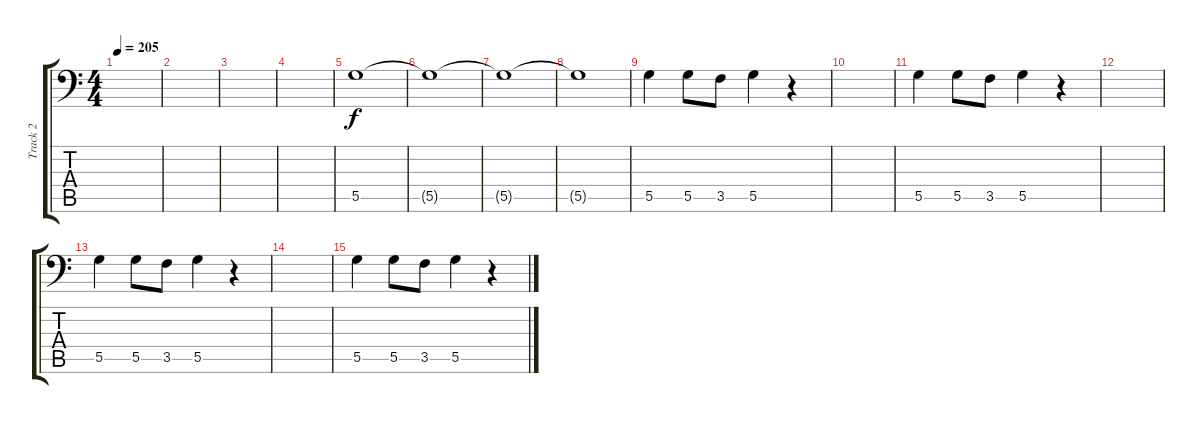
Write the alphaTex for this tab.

\track ("Track 2" "Track 2") {instrument electricbasspick}
\staff {score tabs}
\tuning (A3 E3 C3 G2 D2 A1) {hide}
\ts (4 4)
\tempo 205
\clef f4
\ks c
|
|
|
|
5.5.1 |
5.5{t}.1 |
5.5{t}.1 |
5.5{t}.1 |
5.5.4 5.5.8 3.5.8 5.5.4 r.4 |
|
5.5.4 5.5.8 3.5.8 5.5.4 r.4 |
|
5.5.4 5.5.8 3.5.8 5.5.4 r.4 |
|
5.5.4 5.5.8 3.5.8 5.5.4 r.4
